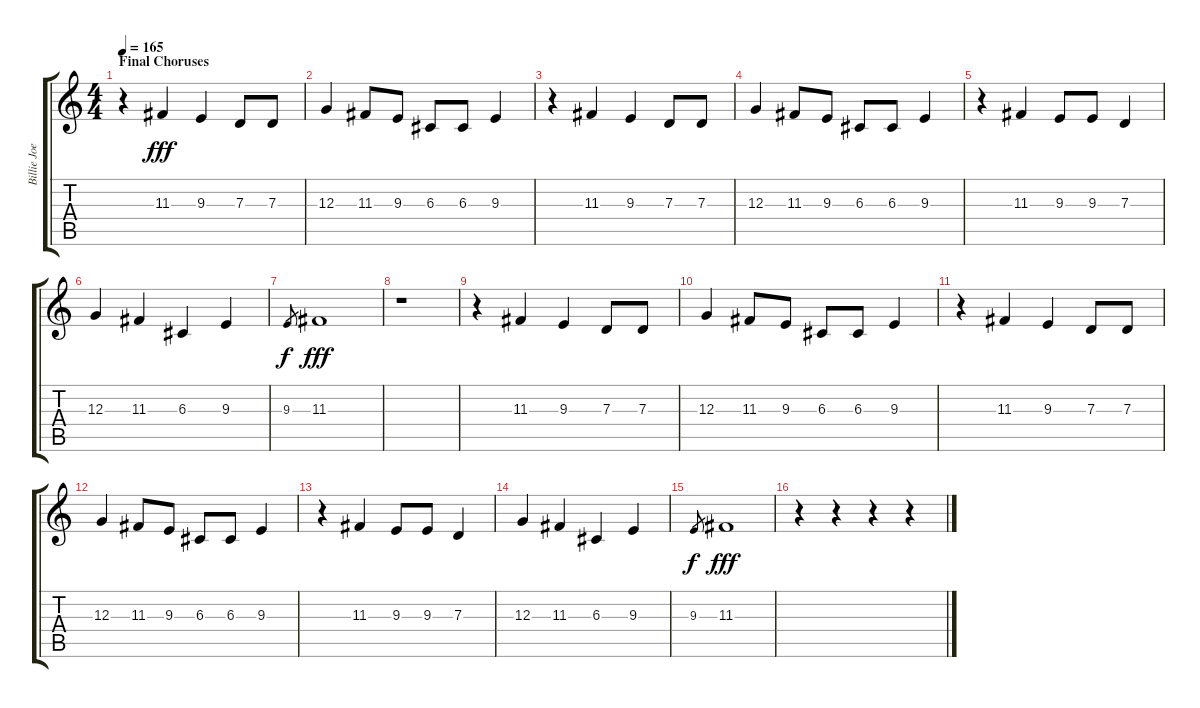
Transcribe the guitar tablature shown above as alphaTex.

\track ("Billie Joe (Vocals)" "Billie Joe") {instrument lead2sawtooth}
\staff {score tabs}
\tuning (E4 B3 G3 D3 A2 E2) {hide}
\ts (4 4)
\section ("" "Final Choruses")
\tempo 165
\clef g2
\ks c
r.4{dy fff} 11.3.4 9.3.4 7.3.8 7.3.8 |
12.3.4 11.3.8 9.3.8 6.3.8 6.3.8 9.3.4 |
r.4 11.3.4 9.3.4 7.3.8 7.3.8 |
12.3.4 11.3.8 9.3.8 6.3.8 6.3.8 9.3.4 |
r.4 11.3.4 9.3.8 9.3.8 7.3.4 |
12.3.4 11.3.4 6.3.4 9.3.4 |
9.3.8{gr dy f} 11.3.1{dy fff} |
r.1 |
r.4 11.3.4 9.3.4 7.3.8 7.3.8 |
12.3.4 11.3.8 9.3.8 6.3.8 6.3.8 9.3.4 |
r.4 11.3.4 9.3.4 7.3.8 7.3.8 |
12.3.4 11.3.8 9.3.8 6.3.8 6.3.8 9.3.4 |
r.4 11.3.4 9.3.8 9.3.8 7.3.4 |
12.3.4 11.3.4 6.3.4 9.3.4 |
9.3.8{gr dy f} 11.3.1{dy fff} |
r.4 r.4 r.4 r.4
